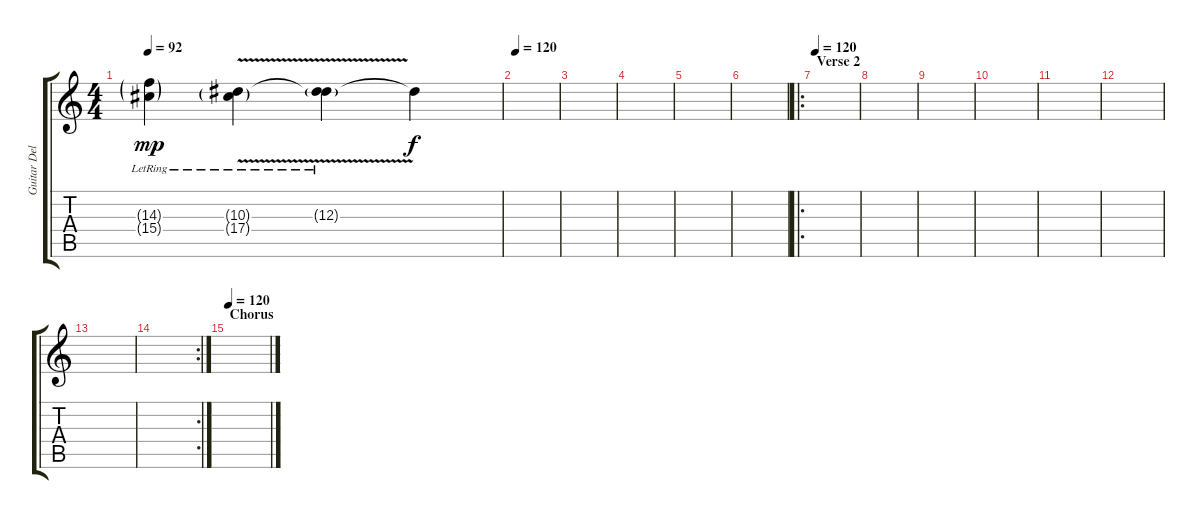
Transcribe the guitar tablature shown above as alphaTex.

\track ("Guitar Delay" "Guitar Del") {instrument distortionguitar}
\staff {score tabs}
\tuning (C4 G3 Eb3 Bb2 F2 C2) {hide}
\ts (4 4)
\tempo 92
\clef g2
\ks c
(14.3{g lr} 15.4{g lr}).4{dy mp} (10.3{g lr} 17.4{v g lr}).4 (12.3{g lr} 17.4{t}).4 12.3{t}.4{dy f} |
\tempo 120
|
|
|
|
|
\ro
\section ("" "Verse 2")
\tempo 120
|
|
|
|
|
|
|
\rc 2
|
\section ("" "Chorus")
\tempo 120
